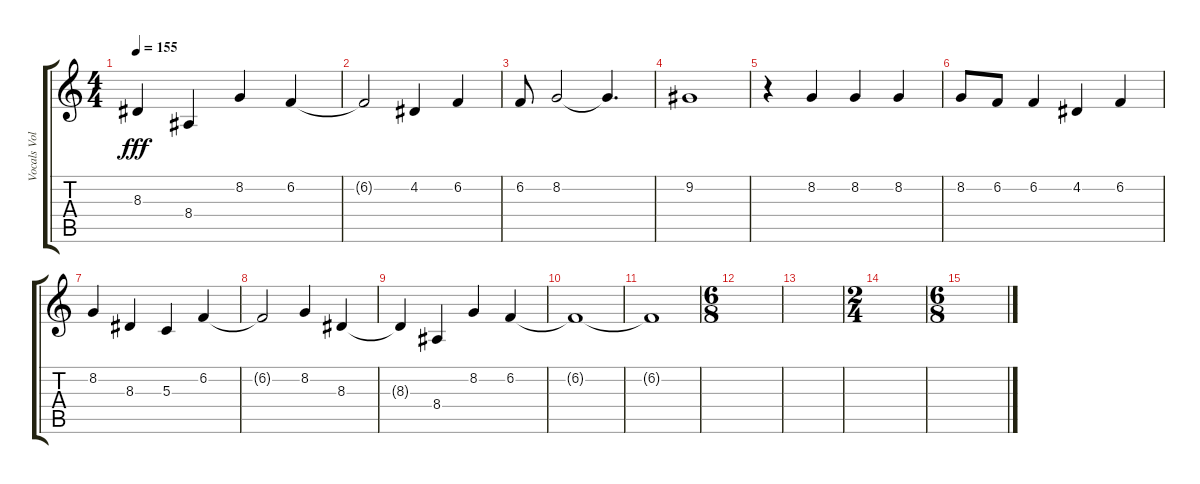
\track ("Vocals Volume Backup" "Vocals Vol") {instrument stringensemble1}
\staff {score tabs}
\tuning (E4 B3 G3 D3 A2 E2) {hide}
\ts (4 4)
\tempo 155
\clef g2
\ks c
8.3{t}.4{dy fff} 8.4.4 8.2.4 6.2.4 |
6.2{t}.2 4.2.4 6.2.4 |
6.2.8 8.2.2 8.2{t}.4{d} |
9.2.1 |
r.4 8.2.4 8.2.4 8.2.4 |
8.2.8 6.2.8 6.2.4 4.2.4 6.2.4 |
8.2.4 8.3.4 5.3.4 6.2.4 |
6.2{t}.2 8.2.4 8.3.4 |
8.3{t}.4 8.4.4 8.2.4 6.2.4 |
6.2{t}.1 |
6.2{t}.1 |
\ts (6 8)
|
|
\ts (2 4)
|
\ts (6 8)
